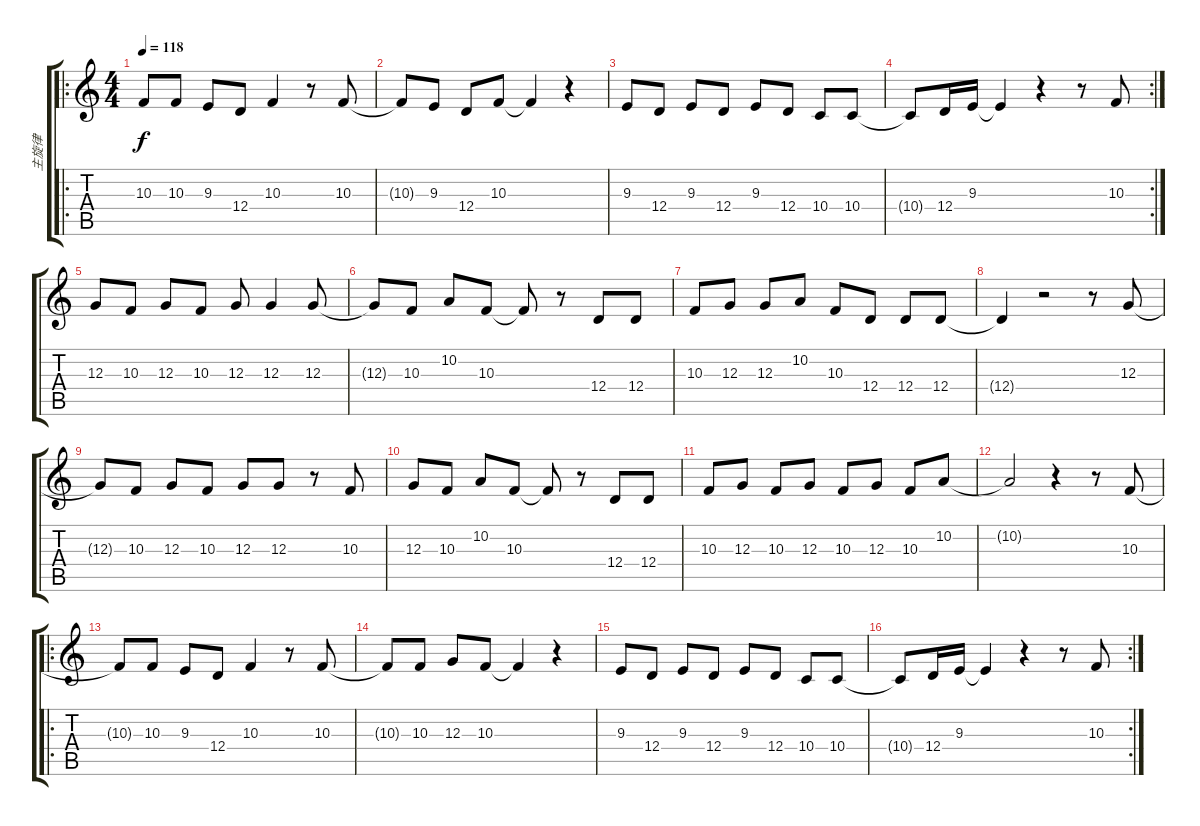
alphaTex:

\track ("主旋律" "主旋律") {instrument voiceoohs}
\staff {score tabs}
\tuning (E4 B3 G3 D3 A2 E2) {hide}
\ro
\ts (4 4)
\tempo 118
\clef g2
\ks c
10.3{t}.8{dy f} 10.3.8 9.3.8 12.4.8 10.3.4 r.8 10.3.8 |
10.3{t}.8 9.3.8 12.4.8 10.3.8 10.3{t}.4 r.4 |
9.3.8 12.4.8 9.3.8 12.4.8 9.3.8 12.4.8 10.4.8 10.4.8 |
\rc 2
10.4{t}.8 12.4.16 9.3.16 9.3{t}.4 r.4 r.8 10.3.8 |
12.3.8 10.3.8 12.3.8 10.3.8 12.3.8 12.3.4 12.3.8 |
12.3{t}.8 10.3.8 10.2.8 10.3.8 10.3{t}.8 r.8 12.4.8 12.4.8 |
10.3.8 12.3.8 12.3.8 10.2.8 10.3.8 12.4.8 12.4.8 12.4.8 |
12.4{t}.4 r.2 r.8 12.3.8 |
12.3{t}.8 10.3.8 12.3.8 10.3.8 12.3.8 12.3.8 r.8 10.3.8 |
12.3.8 10.3.8 10.2.8 10.3.8 10.3{t}.8 r.8 12.4.8 12.4.8 |
10.3.8 12.3.8 10.3.8 12.3.8 10.3.8 12.3.8 10.3.8 10.2.8 |
10.2{t}.2 r.4 r.8 10.3.8 |
\ro
10.3{t}.8 10.3.8 9.3.8 12.4.8 10.3.4 r.8 10.3.8 |
10.3{t}.8 10.3.8 12.3.8 10.3.8 10.3{t}.4 r.4 |
9.3.8 12.4.8 9.3.8 12.4.8 9.3.8 12.4.8 10.4.8 10.4.8 |
\rc 2
10.4{t}.8 12.4.16 9.3.16 9.3{t}.4 r.4 r.8 10.3.8
